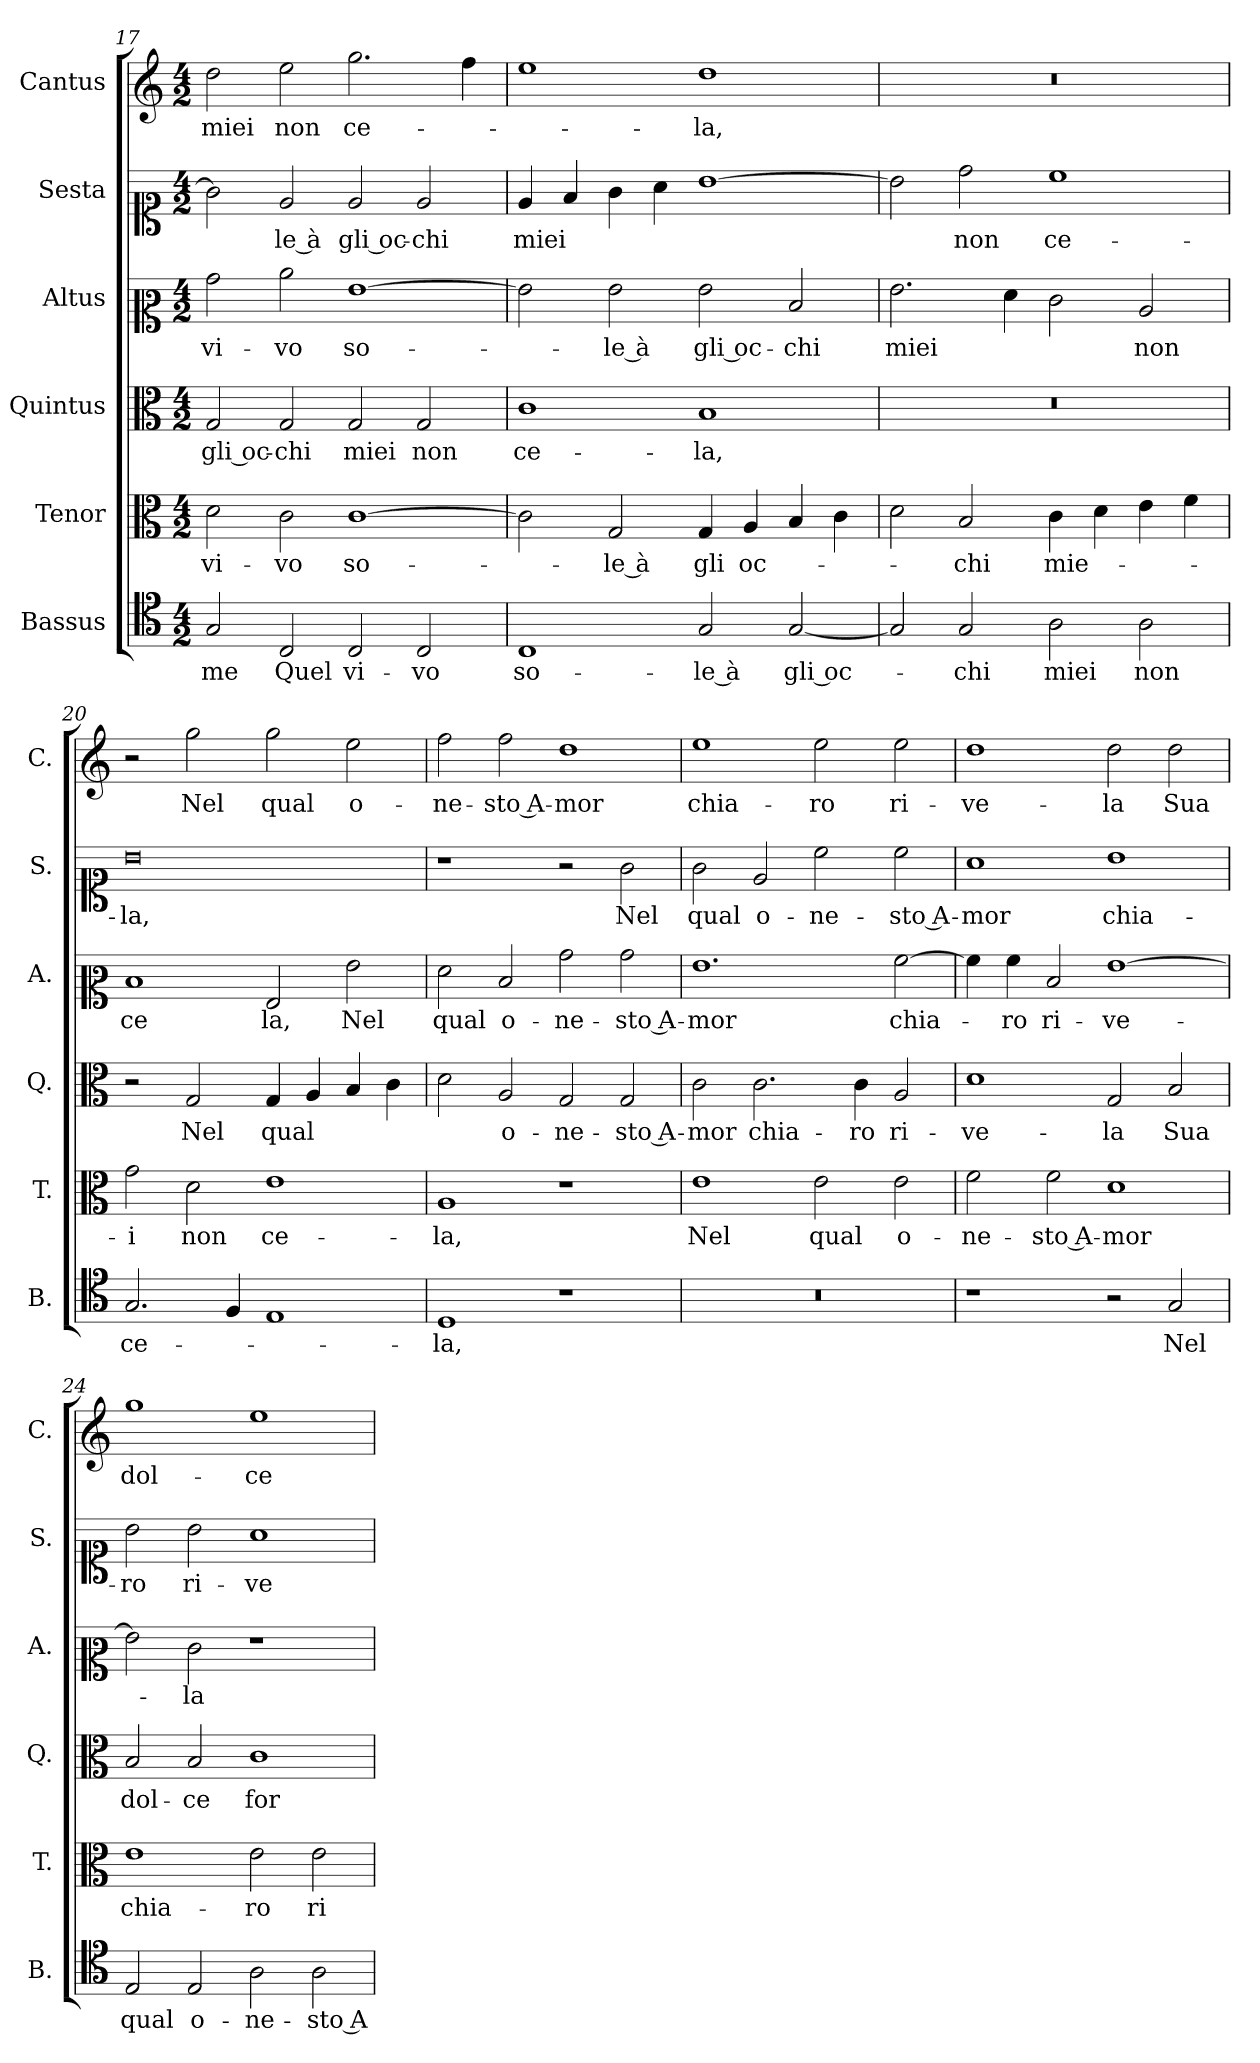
**kern	**text	**kern	**text	**kern	**text	**kern	**text	**kern	**text	**kern	**text
*part6	*part6	*part5	*part5	*part4	*part4	*part3	*part3	*part2	*part2	*part1	*part1
*staff6	*staff6	*staff5	*staff5	*staff4	*staff4	*staff3	*staff3	*staff2	*staff2	*staff1	*staff1
*I"Bassus	*	*I"Tenor	*	*I"Quintus	*	*I"Altus	*	*I"Sesta	*	*I"Cantus	*
*I'B.	*	*I'T.	*	*I'Q.	*	*I'A.	*	*I'S.	*	*I'C.	*
!!LO:PB:g=z
*clefC4	*	*clefC3	*	*clefC3	*	*clefC2	*	*clefC1	*	*clefG2	*
*k[]	*	*k[]	*	*k[]	*	*k[]	*	*k[]	*	*k[]	*
*M4/2	*	*M4/2	*	*M4/2	*	*M4/2	*	*M4/2	*	*M4/2	*
=17	=17	=17	=17	=17	=17	=17	=17	=17	=17	=17	=17
2G/	-me	2d\	vi-	2G/	gli oc-	2b\	vi-	2g\]	.	2dd\	miei
2C/	Quel	2c\	-vo	2G/	-chi	2cc\	-vo	2e/	-le à	2ee\	non
2C/	vi-	[1c	so-	2G/	miei	[1g	so-	2e/	gli oc-	2.gg\	ce-
2C/	-vo	.	.	2G/	non	.	.	2e/	-chi	.	.
.	.	.	.	.	.	.	.	.	.	4ff\	.
=18	=18	=18	=18	=18	=18	=18	=18	=18	=18	=18	=18
1C	so-	2c\]	.	1c	ce-	2g\]	.	4e/	miei	1ee	.
.	.	.	.	.	.	.	.	4f/	.	.	.
.	.	2G/	-le à	.	.	2g\	-le à	4g\	.	.	.
.	.	.	.	.	.	.	.	4a\	.	.	.
2G/	-le à	4G/	gli	1B	-la,	2g\	gli oc-	[1b	.	1dd	-la,
.	.	4A/	oc-	.	.	.	.	.	.	.	.
[2G/	gli oc-	4B/	.	.	.	2d/	-chi	.	.	.	.
.	.	4c\	.	.	.	.	.	.	.	.	.
=19	=19	=19	=19	=19	=19	=19	=19	=19	=19	=19	=19
2G/]	.	2d\	.	0r	.	2.g\	miei	2b\]	.	0r	.
2G/	-chi	2B/	-chi	.	.	.	.	2dd\	non	.	.
.	.	.	.	.	.	4f\	.	.	.	.	.
2A\	miei	4c\	mie-	.	.	2e\	.	1cc	ce-	.	.
.	.	4d\	.	.	.	.	.	.	.	.	.
2A\	non	4e\	.	.	.	2c/	non	.	.	.	.
.	.	4f\	.	.	.	.	.	.	.	.	.
=20	=20	=20	=20	=20	=20	=20	=20	=20	=20	=20	=20
2.G/	ce-	2g\	-i	2r	.	1d	ce	0b	-la,	2r	.
.	.	2d\	non	2G/	Nel	.	.	.	.	2gg\	Nel
4F/	.	.	.	.	.	.	.	.	.	.	.
1E	.	1e	ce-	4G/	qual	2G/	la,	.	.	2gg\	qual
.	.	.	.	4A/	.	.	.	.	.	.	.
.	.	.	.	4B/	.	2g\	Nel	.	.	2ee\	o-
.	.	.	.	4c\	.	.	.	.	.	.	.
=21	=21	=21	=21	=21	=21	=21	=21	=21	=21	=21	=21
1D	-la,	1A	-la,	2d\	.	2f\	qual	1r	.	2ff\	-ne-
.	.	.	.	2A/	o-	2d/	o-	.	.	2ff\	-sto A-
1r	.	1r	.	2G/	-ne-	2b\	-ne-	2r	.	1dd	-mor
.	.	.	.	2G/	-sto A-	2b\	-sto A-	2g\	Nel	.	.
!!LO:LB:g=z
=22	=22	=22	=22	=22	=22	=22	=22	=22	=22	=22	=22
0r	.	1e	Nel	2c\	-mor	1.g	-mor	2g\	qual	1ee	chia-
.	.	.	.	2.c\	chia-	.	.	2e/	o-	.	.
.	.	2e\	qual	.	.	.	.	2cc\	-ne-	2ee\	-ro
.	.	.	.	4c\	-ro	.	.	.	.	.	.
.	.	2e\	o-	2A/	ri-	[2a\	chia-	2cc\	-sto A-	2ee\	ri-
=23	=23	=23	=23	=23	=23	=23	=23	=23	=23	=23	=23
1r	.	2f\	-ne-	1d	-ve-	4a\]	.	1a	-mor	1dd	-ve-
.	.	.	.	.	.	4a\	-ro	.	.	.	.
.	.	2f\	-sto A-	.	.	2d/	ri-	.	.	.	.
2r	.	1d	-mor	2G/	-la	[1g	-ve-	1b	chia-	2dd\	-la
2G/	Nel	.	.	2B/	Sua	.	.	.	.	2dd\	Sua
=24	=24	=24	=24	=24	=24	=24	=24	=24	=24	=24	=24
2E/	qual	1e	chia-	2B/	dol-	2g\]	.	2b\	-ro	1gg	dol-
2E/	o-	.	.	2B/	-ce	2e\	-la	2b\	ri-	.	.
2A\	-ne-	2e\	-ro	1c	for-	1r	.	1a	-ve-	1ee	-ce
2A\	-sto A-	2e\	ri-	.	.	.	.	.	.	.	.
=	=	=	=	=	=	=	=	=	=	=	=
*-	*-	*-	*-	*-	*-	*-	*-	*-	*-	*-	*-
